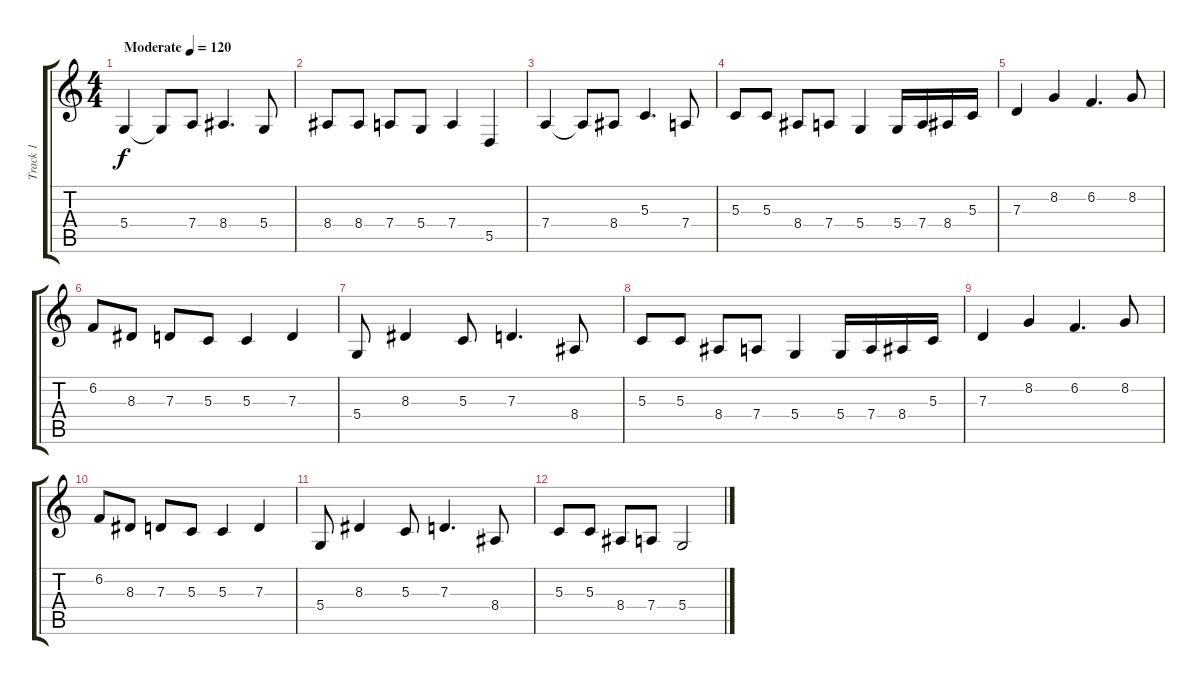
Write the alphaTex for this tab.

\track ("Track 1" "Track 1") {instrument synthstrings2}
\staff {score tabs}
\tuning (E4 B3 G3 D3 A2 E2) {hide}
\ts (4 4)
\tempo (120 "Moderate")
\clef g2
\ks c
5.4.4{dy f instrument synthstrings2} 5.4{t}.8 7.4.8 8.4.4{d} 5.4.8 |
8.4.8 8.4.8 7.4.8 5.4.8 7.4.4 5.5.4 |
7.4.4 7.4{t}.8 8.4.8 5.3.4{d} 7.4.8 |
5.3.8 5.3.8 8.4.8 7.4.8 5.4.4 5.4.16 7.4.16 8.4.16 5.3.16 |
7.3.4 8.2.4 6.2.4{d} 8.2.8 |
6.2.8 8.3.8 7.3.8 5.3.8 5.3.4 7.3.4 |
5.4.8 8.3.4 5.3.8 7.3.4{d} 8.4.8 |
5.3.8 5.3.8 8.4.8 7.4.8 5.4.4 5.4.16 7.4.16 8.4.16 5.3.16 |
7.3.4 8.2.4 6.2.4{d} 8.2.8 |
6.2.8 8.3.8 7.3.8 5.3.8 5.3.4 7.3.4 |
5.4.8 8.3.4 5.3.8 7.3.4{d} 8.4.8 |
5.3.8 5.3.8 8.4.8 7.4.8 5.4.2
